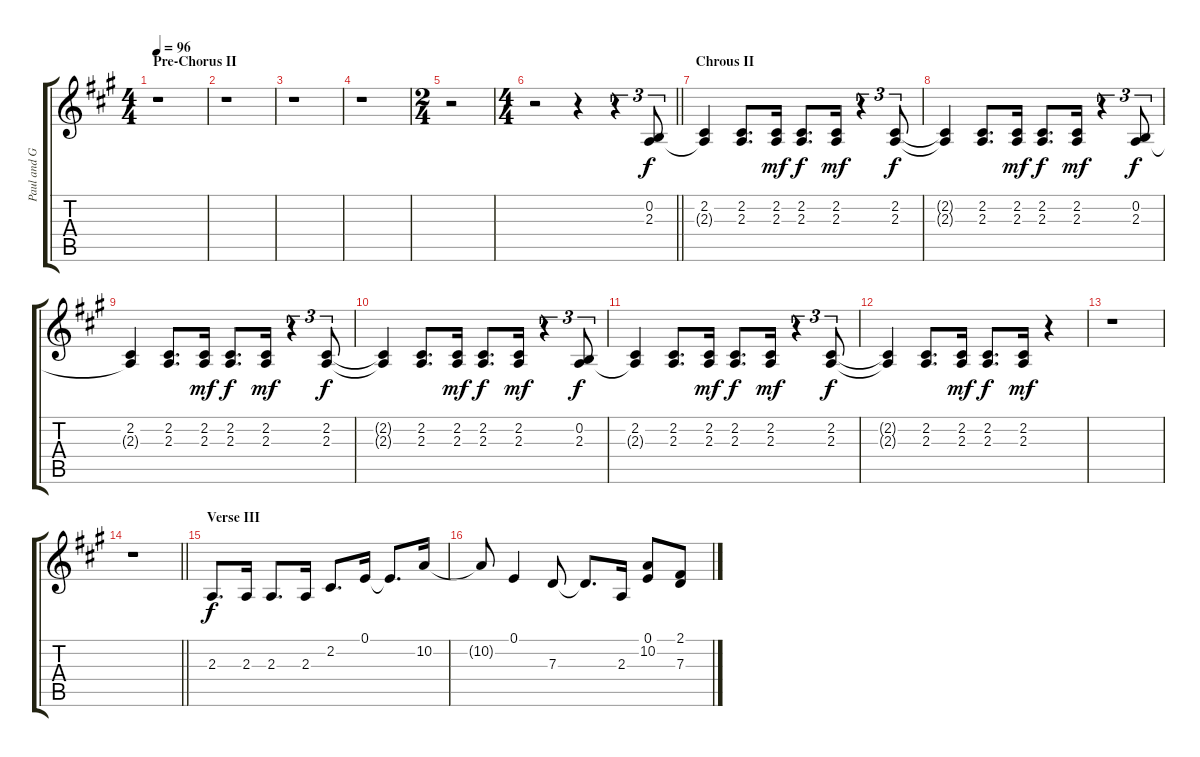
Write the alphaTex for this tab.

\track ("Paul and George - Back Vocals" "Paul and G") {instrument altosax}
\staff {score tabs}
\tuning (E4 B3 G3 D3 A2 E2) {hide}
\ts (4 4)
\section ("" "Pre-Chorus II")
\tempo 96
\clef g2
\ks a
r.1{dy f} |
r.1 |
r.1 |
r.1 |
\ts (2 4)
r.2 |
\ts (4 4)
\barLineRight lightlight
r.2 r.4 r.4{tu (3 2)} (0.2 2.3).8{tu (3 2)} |
\section ("" "Chrous II")
(2.2 2.3{t}).4 (2.2 2.3).8{d} (2.2 2.3).16{dy mf} (2.2 2.3).8{d dy f} (2.2 2.3).16{dy mf} r.4{tu (3 2)} (2.2 2.3).8{tu (3 2) dy f} |
(2.2{t} 2.3{t}).4 (2.2 2.3).8{d} (2.2 2.3).16{dy mf} (2.2 2.3).8{d dy f} (2.2 2.3).16{dy mf} r.4{tu (3 2)} (0.2 2.3).8{tu (3 2) dy f} |
(2.2 2.3{t}).4 (2.2 2.3).8{d} (2.2 2.3).16{dy mf} (2.2 2.3).8{d dy f} (2.2 2.3).16{dy mf} r.4{tu (3 2)} (2.2 2.3).8{tu (3 2) dy f} |
(2.2{t} 2.3{t}).4 (2.2 2.3).8{d} (2.2 2.3).16{dy mf} (2.2 2.3).8{d dy f} (2.2 2.3).16{dy mf} r.4{tu (3 2)} (0.2 2.3).8{tu (3 2) dy f} |
(2.2 2.3{t}).4 (2.2 2.3).8{d} (2.2 2.3).16{dy mf} (2.2 2.3).8{d dy f} (2.2 2.3).16{dy mf} r.4{tu (3 2)} (2.2 2.3).8{tu (3 2) dy f} |
(2.2{t} 2.3{t}).4 (2.2 2.3).8{d} (2.2 2.3).16{dy mf} (2.2 2.3).8{d dy f} (2.2 2.3).16{dy mf} r.4 |
r.1 |
\barLineRight lightlight
r.1 |
\section ("" "Verse III")
2.3.8{d dy f} 2.3.16 2.3.8{d} 2.3.16 2.2.8{d} 0.1.16 0.1{t}.8{d} 10.2.16 |
10.2{t}.8 0.1.4 7.3.8 7.3{t}.8{d} 2.3.16 (0.1 10.2).8 (2.1 7.3).8
